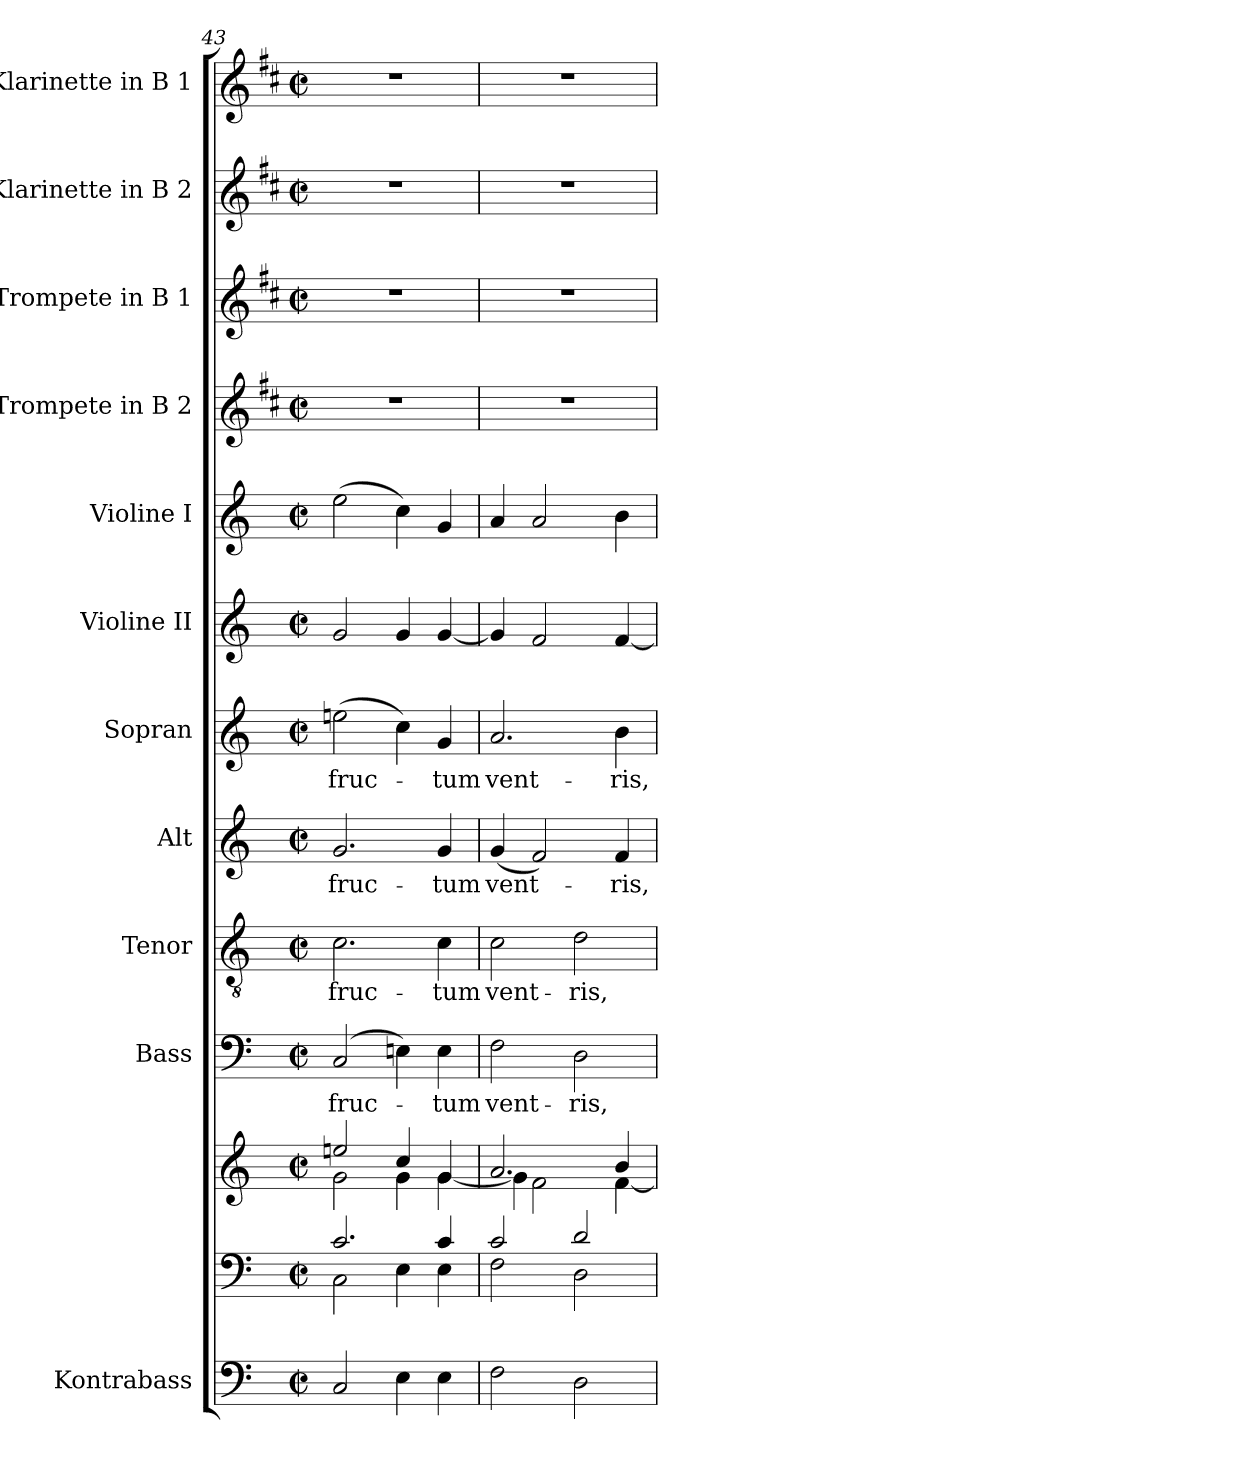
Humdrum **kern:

**kern	**kern	**kern	**kern	**text	**kern	**text	**kern	**text	**kern	**text	**kern	**kern	**kern	**kern	**kern	**kern
*part12	*part11	*part11	*part10	*part10	*part9	*part9	*part8	*part8	*part7	*part7	*part6	*part5	*part4	*part3	*part2	*part1
*staff13	*staff12	*staff11	*staff10	*staff10	*staff9	*staff9	*staff8	*staff8	*staff7	*staff7	*staff6	*staff5	*staff4	*staff3	*staff2	*staff1
*I"Kontrabass	*	*	*I"Bass	*	*I"Tenor	*	*I"Alt	*	*I"Sopran	*	*I"Violine II	*I"Violine I	*I"Trompete in B 2	*I"Trompete in B 1	*I"Klarinette in B 2	*I"Klarinette in B 1
*I'Kb.	*	*	*I'B	*	*I'T	*	*I'A	*	*I'S	*	*I'Vl. II	*I'Vl. I	*	*	*	*
*clefF4	*clefF4	*clefG2	*clefF4	*	*clefGv2	*	*clefG2	*	*clefG2	*	*clefG2	*clefG2	*clefG2	*clefG2	*clefG2	*clefG2
*ITrd7c12	*	*	*	*	*	*	*	*	*	*	*	*	*ITrd1c2	*ITrd1c2	*ITrd1c2	*ITrd1c2
*k[]	*k[]	*k[]	*k[]	*	*k[]	*	*k[]	*	*k[]	*	*k[]	*k[]	*k[]	*k[]	*k[]	*k[]
*C:	*C:	*C:	*C:	*	*C:	*	*C:	*	*C:	*	*C:	*C:	*C:	*C:	*C:	*C:
*M2/2	*M2/2	*M2/2	*M2/2	*	*M2/2	*	*M2/2	*	*M2/2	*	*M2/2	*M2/2	*M2/2	*M2/2	*M2/2	*M2/2
*met(c|)	*met(c|)	*met(c|)	*met(c|)	*	*met(c|)	*	*met(c|)	*	*met(c|)	*	*met(c|)	*met(c|)	*met(c|)	*met(c|)	*met(c|)	*met(c|)
=43	=43	=43	=43	=43	=43	=43	=43	=43	=43	=43	=43	=43	=43	=43	=43	=43
*	*^	*^	*	*	*	*	*	*	*	*	*	*	*	*	*	*
!	!	!	!	!	!	!LO:LY:b	!	!LO:LY:b	!	!LO:LY:b	!	!LO:LY:b	!	!	!	!	!	!
2CC/	2.c/	2C\	2een/	2g\	(2C/	fruc-	2.c\	fruc-	2.g/	fruc-	(>2een\	fruc-	2g/	(>2ee\	1r	1r	1r	1r
4EE\	.	4E\	4cc/	4g\	4En\)	.	.	.	.	.	4cc\)	.	4g/	4cc\)	.	.	.	.
!	!	!	!	!	!	!LO:LY:b	!	!LO:LY:b	!	!LO:LY:b	!	!LO:LY:b	!	!	!	!	!	!
4EE\	4c/	4E\	4g/	[<4g\	4E\	-tum	4c\	-tum	4g/	-tum	4g/	-tum	[4g/	4g/	.	.	.	.
=44	=44	=44	=44	=44	=44	=44	=44	=44	=44	=44	=44	=44	=44	=44	=44	=44	=44	=44
!	!	!	!	!	!	!LO:LY:b	!	!LO:LY:b	!	!LO:LY:b	!	!LO:LY:b	!	!	!	!	!	!
2FF\	2c/	2F\	2.a/	4g\]	2F\	vent-	2c\	vent-	(<4g/	vent-	2.a/	vent-	4g/]	4a/	1r	1r	1r	1r
.	.	.	.	2f\	.	.	.	.	2f/)	.	.	.	2f/	2a/	.	.	.	.
!	!	!	!	!	!	!LO:LY:b	!	!LO:LY:b	!	!	!	!	!	!	!	!	!	!
2DD\	2d/	2D\	.	.	2D\	-ris,	2d\	-ris,	.	.	.	.	.	.	.	.	.	.
!	!	!	!	!	!	!	!	!	!	!LO:LY:b	!	!LO:LY:b	!	!	!	!	!	!
.	.	.	4b/	[<4f\	.	.	.	.	4f/	-ris,	4b\	-ris,	[4f/	4b\	.	.	.	.
*	*v	*v	*	*	*	*	*	*	*	*	*	*	*	*	*	*	*	*
*	*	*v	*v	*	*	*	*	*	*	*	*	*	*	*	*	*	*
=	=	=	=	=	=	=	=	=	=	=	=	=	=	=	=	=
*-	*-	*-	*-	*-	*-	*-	*-	*-	*-	*-	*-	*-	*-	*-	*-	*-
